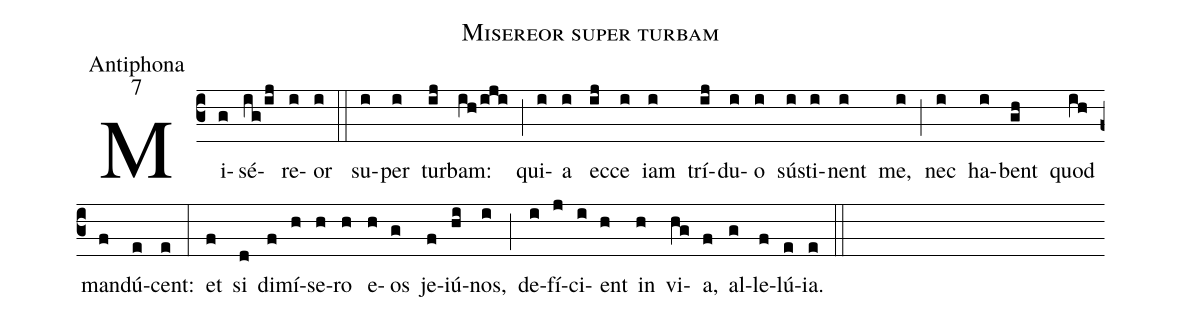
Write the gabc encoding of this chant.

name:Misereor super turbam;
office-part:Antiphona;
mode:7;
%%
(c3) Mi(g)sé(ig/ij)re(i)or(i) (::)
su(i)per(i) tur(ij)bam:(ih/iji) (;) qui(i)a(i) ec(ij)ce(i) iam(i) trí(ij)du(i)o(i) sú(i)sti(i)nent(i) me,(i) (;) nec(i) ha(i)bent(gh) quod(ih) man(f)dú(e)cent:(e) (:)
et(f) si(d) di(f)mí(h)se(h)ro(h) e(h)os(g) je(f)iú(hi)nos,(i) (;) de(i)fí(j)ci(i)ent(h) in(h) vi(hg)a,(f) al(g)le(f)lú(e)ia.(e) (::)
